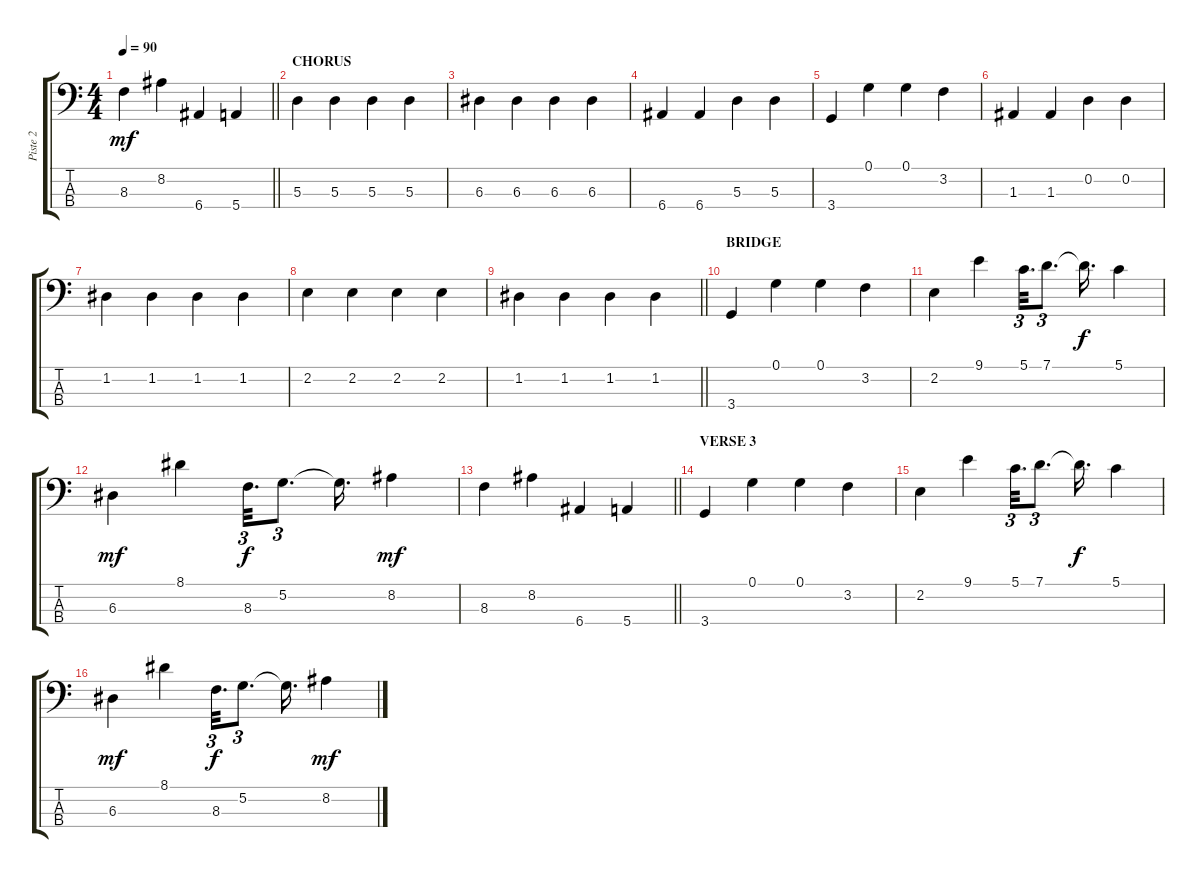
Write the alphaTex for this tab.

\track ("Piste 2" "Piste 2") {instrument electricbassfinger}
\staff {score tabs}
\tuning (G2 D2 A1 E1) {hide}
\ts (4 4)
\tempo 90
\clef f4
\barLineRight lightlight
\ks c
8.3.4{dy mf} 8.2.4 6.4.4 5.4.4 |
\section ("" "CHORUS")
5.3.4 5.3.4 5.3.4 5.3.4 |
6.3.4 6.3.4 6.3.4 6.3.4 |
6.4.4 6.4.4 5.3.4 5.3.4 |
3.4.4 0.1.4 0.1.4 3.2.4 |
1.3.4 1.3.4 0.2.4 0.2.4 |
1.2.4 1.2.4 1.2.4 1.2.4 |
2.2.4 2.2.4 2.2.4 2.2.4 |
\barLineRight lightlight
1.2.4 1.2.4 1.2.4 1.2.4 |
\section ("" "BRIDGE")
3.4.4 0.1.4 0.1.4 3.2.4 |
2.2.4 9.1.4 5.1.32{d tu (3 2)} 7.1.8{d tu (3 2)} 7.1{t}.16{d dy f} 5.1.4 |
6.3.4{dy mf} 8.1.4 8.3.32{d tu (3 2) dy f} 5.2.8{d tu (3 2)} 5.2{t}.16{d} 8.2.4{dy mf} |
\barLineRight lightlight
8.3.4 8.2.4 6.4.4 5.4.4 |
\section ("" "VERSE 3")
3.4.4 0.1.4 0.1.4 3.2.4 |
2.2.4 9.1.4 5.1.32{d tu (3 2)} 7.1.8{d tu (3 2)} 7.1{t}.16{d dy f} 5.1.4 |
6.3.4{dy mf} 8.1.4 8.3.32{d tu (3 2) dy f} 5.2.8{d tu (3 2)} 5.2{t}.16{d} 8.2.4{dy mf}
